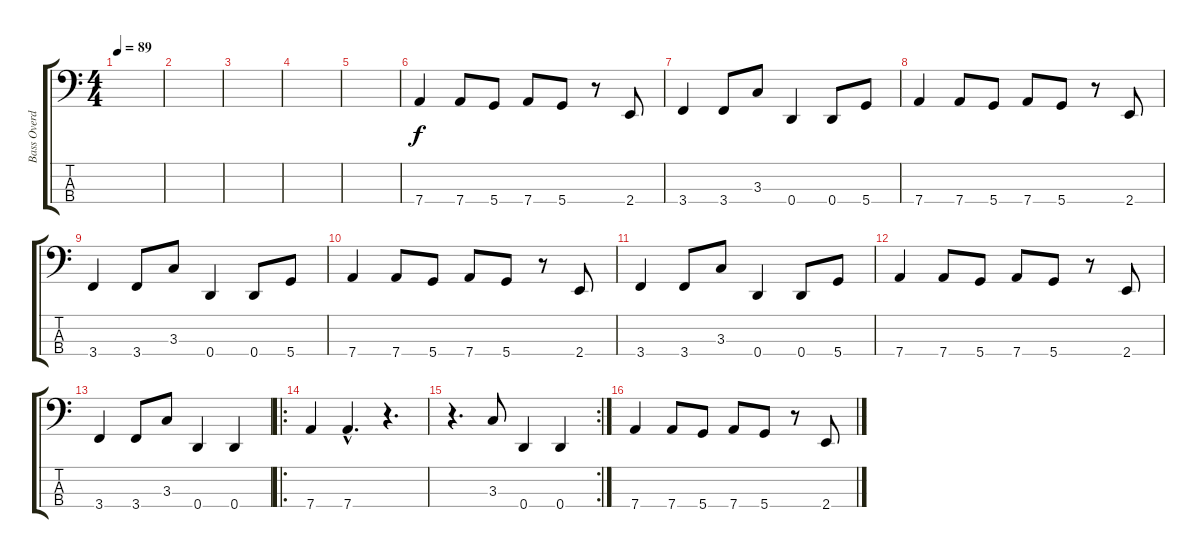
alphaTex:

\track ("Bass Overdubs" "Bass Overd") {instrument distortionguitar}
\staff {score tabs}
\tuning (G2 D2 A1 D1) {hide}
\ts (4 4)
\tempo 89
\clef f4
\ks c
|
|
|
|
|
7.4.4 7.4.8 5.4.8 7.4.8 5.4.8 r.8 2.4.8 |
3.4.4 3.4.8 3.3.8 0.4.4 0.4.8 5.4.8 |
7.4.4 7.4.8 5.4.8 7.4.8 5.4.8 r.8 2.4.8 |
3.4.4 3.4.8 3.3.8 0.4.4 0.4.8 5.4.8 |
7.4.4 7.4.8 5.4.8 7.4.8 5.4.8 r.8 2.4.8 |
3.4.4 3.4.8 3.3.8 0.4.4 0.4.8 5.4.8 |
7.4.4 7.4.8 5.4.8 7.4.8 5.4.8 r.8 2.4.8 |
3.4.4 3.4.8 3.3.8 0.4.4 0.4.4 |
\ro
7.4.4 7.4{hac}.4{d} r.4{d} |
\rc 2
r.4{d} 3.3.8 0.4.4 0.4.4 |
7.4.4 7.4.8 5.4.8 7.4.8 5.4.8 r.8 2.4.8
